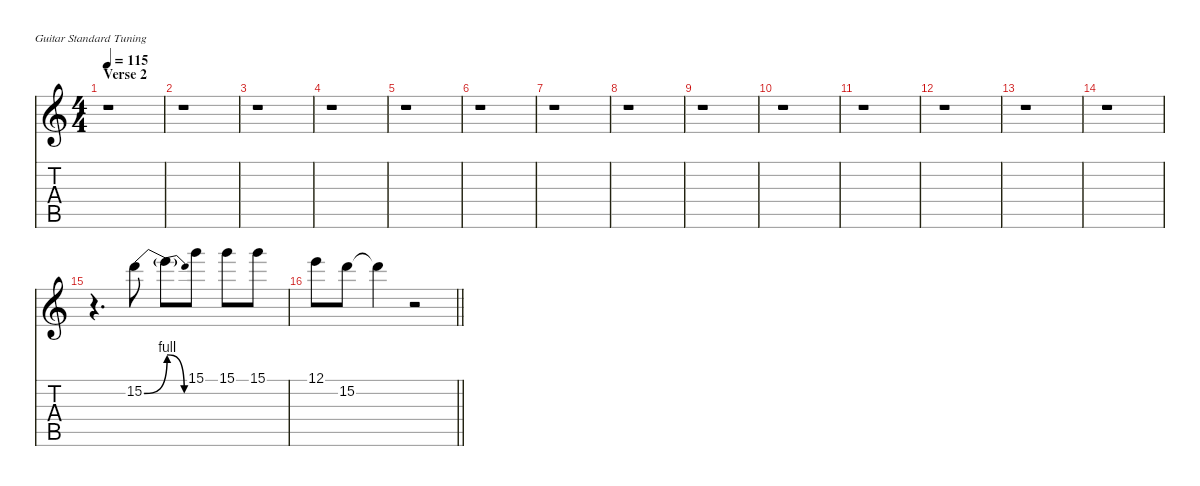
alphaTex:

\defaultSystemsLayout 4
\hideDynamics
\bracketExtendMode nobrackets
\singleTrackTrackNamePolicy hidden
\multiTrackTrackNamePolicy hidden
\otherSystemsTrackNameOrientation horizontal
\track ("Guitar 3 Left" "dist.guit.") {defaultSystemsLayout 8 instrument distortionguitar}
\staff {score tabs}
\tuning (E4 B3 G3 D3 A2 E2)
\ts (4 4)
\section ("" "Verse 2")
\tempo 115
\clef g2
\ks c
r.1{dy f} |
r.1 |
r.1 |
r.1 |
r.1 |
r.1 |
r.1 |
r.1 |
r.1 |
r.1 |
r.1 |
r.1 |
r.1 |
r.1 |
r.4{d} 15.2{be (bend 0 0 60 4)}.8 15.2{be (release 0 4 60 0) t}.8 15.1.8 15.1.8 15.1.8 |
\barLineRight lightlight
12.1.8 15.2.8 15.2{t}.4 r.2
